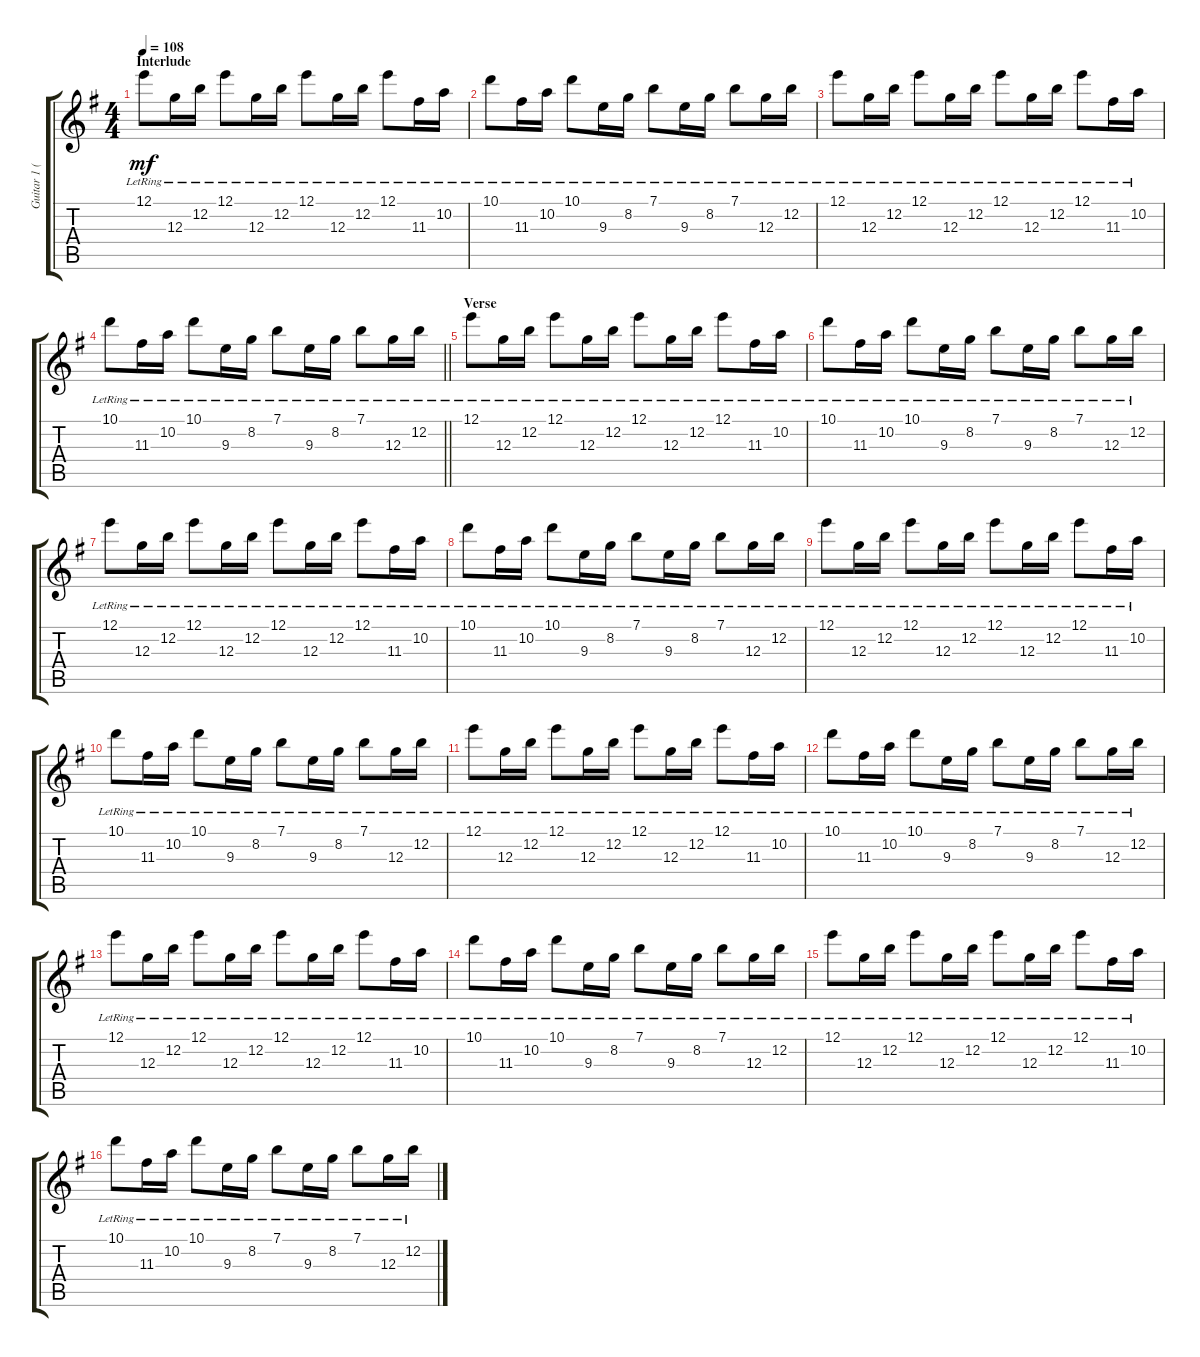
\track ("Guitar 1 (Clean)" "Guitar 1 (") {instrument electricguitarclean}
\staff {score tabs}
\tuning (E4 B3 G3 D3 A2 E2) {hide}
\ts (4 4)
\section ("" "Interlude")
\tempo 108
\clef g2
\ks g
12.1{lr}.8{dy mf} 12.3{lr}.16 12.2{lr}.16 12.1{lr}.8 12.3{lr}.16 12.2{lr}.16 12.1{lr}.8 12.3{lr}.16 12.2{lr}.16 12.1{lr}.8 11.3{lr}.16 10.2{lr}.16 |
10.1{lr}.8 11.3{lr}.16 10.2{lr}.16 10.1{lr}.8 9.3{lr}.16 8.2{lr}.16 7.1{lr}.8 9.3{lr}.16 8.2{lr}.16 7.1{lr}.8 12.3{lr}.16 12.2{lr}.16 |
12.1{lr}.8 12.3{lr}.16 12.2{lr}.16 12.1{lr}.8 12.3{lr}.16 12.2{lr}.16 12.1{lr}.8 12.3{lr}.16 12.2{lr}.16 12.1{lr}.8 11.3{lr}.16 10.2{lr}.16 |
\barLineRight lightlight
10.1{lr}.8 11.3{lr}.16 10.2{lr}.16 10.1{lr}.8 9.3{lr}.16 8.2{lr}.16 7.1{lr}.8 9.3{lr}.16 8.2{lr}.16 7.1{lr}.8 12.3{lr}.16 12.2{lr}.16 |
\section ("" "Verse")
12.1{lr}.8 12.3{lr}.16 12.2{lr}.16 12.1{lr}.8 12.3{lr}.16 12.2{lr}.16 12.1{lr}.8 12.3{lr}.16 12.2{lr}.16 12.1{lr}.8 11.3{lr}.16 10.2{lr}.16 |
10.1{lr}.8 11.3{lr}.16 10.2{lr}.16 10.1{lr}.8 9.3{lr}.16 8.2{lr}.16 7.1{lr}.8 9.3{lr}.16 8.2{lr}.16 7.1{lr}.8 12.3{lr}.16 12.2{lr}.16 |
12.1{lr}.8 12.3{lr}.16 12.2{lr}.16 12.1{lr}.8 12.3{lr}.16 12.2{lr}.16 12.1{lr}.8 12.3{lr}.16 12.2{lr}.16 12.1{lr}.8 11.3{lr}.16 10.2{lr}.16 |
10.1{lr}.8 11.3{lr}.16 10.2{lr}.16 10.1{lr}.8 9.3{lr}.16 8.2{lr}.16 7.1{lr}.8 9.3{lr}.16 8.2{lr}.16 7.1{lr}.8 12.3{lr}.16 12.2{lr}.16 |
12.1{lr}.8 12.3{lr}.16 12.2{lr}.16 12.1{lr}.8 12.3{lr}.16 12.2{lr}.16 12.1{lr}.8 12.3{lr}.16 12.2{lr}.16 12.1{lr}.8 11.3{lr}.16 10.2{lr}.16 |
10.1{lr}.8 11.3{lr}.16 10.2{lr}.16 10.1{lr}.8 9.3{lr}.16 8.2{lr}.16 7.1{lr}.8 9.3{lr}.16 8.2{lr}.16 7.1{lr}.8 12.3{lr}.16 12.2{lr}.16 |
12.1{lr}.8 12.3{lr}.16 12.2{lr}.16 12.1{lr}.8 12.3{lr}.16 12.2{lr}.16 12.1{lr}.8 12.3{lr}.16 12.2{lr}.16 12.1{lr}.8 11.3{lr}.16 10.2{lr}.16 |
10.1{lr}.8 11.3{lr}.16 10.2{lr}.16 10.1{lr}.8 9.3{lr}.16 8.2{lr}.16 7.1{lr}.8 9.3{lr}.16 8.2{lr}.16 7.1{lr}.8 12.3{lr}.16 12.2{lr}.16 |
12.1{lr}.8 12.3{lr}.16 12.2{lr}.16 12.1{lr}.8 12.3{lr}.16 12.2{lr}.16 12.1{lr}.8 12.3{lr}.16 12.2{lr}.16 12.1{lr}.8 11.3{lr}.16 10.2{lr}.16 |
10.1{lr}.8 11.3{lr}.16 10.2{lr}.16 10.1{lr}.8 9.3{lr}.16 8.2{lr}.16 7.1{lr}.8 9.3{lr}.16 8.2{lr}.16 7.1{lr}.8 12.3{lr}.16 12.2{lr}.16 |
12.1{lr}.8 12.3{lr}.16 12.2{lr}.16 12.1{lr}.8 12.3{lr}.16 12.2{lr}.16 12.1{lr}.8 12.3{lr}.16 12.2{lr}.16 12.1{lr}.8 11.3{lr}.16 10.2{lr}.16 |
10.1{lr}.8 11.3{lr}.16 10.2{lr}.16 10.1{lr}.8 9.3{lr}.16 8.2{lr}.16 7.1{lr}.8 9.3{lr}.16 8.2{lr}.16 7.1{lr}.8 12.3{lr}.16 12.2{lr}.16
